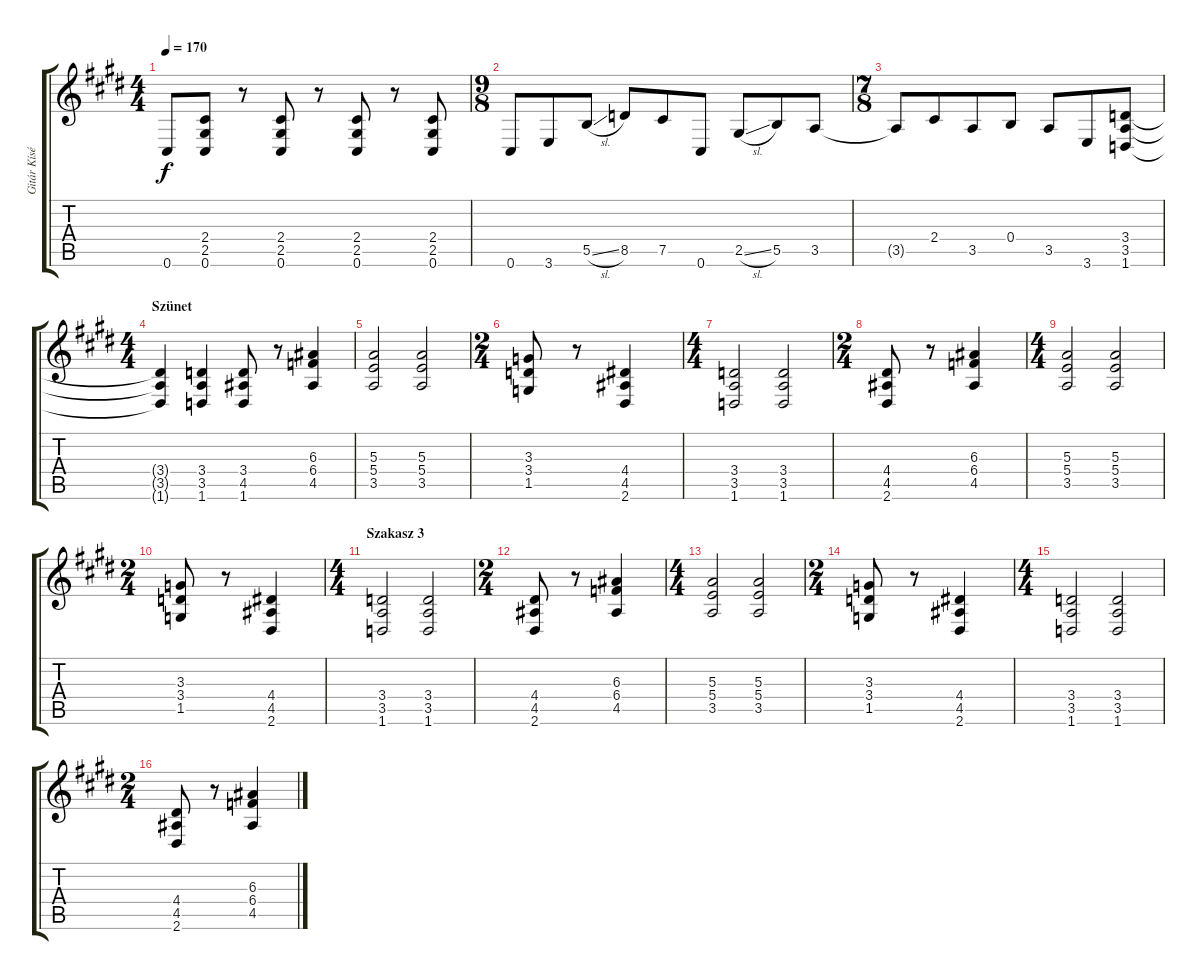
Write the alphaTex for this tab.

\track ("Gitár Kíséret 1" "Gitár Kísé") {instrument distortionguitar}
\staff {score tabs}
\tuning (Db4 Ab3 E3 B2 Gb2 Db2) {hide}
\ts (4 4)
\tempo 170
\clef g2
\ks c#minor
0.6.8{dy f} (2.4 2.5 0.6).8 r.8 (2.4 2.5 0.6).8 r.8 (2.4 2.5 0.6).8 r.8 (2.4 2.5 0.6).8 |
\ts (9 8)
0.6.8 3.6.8 5.5{sl}.8 8.5.8 7.5.8 0.6.8 2.5{sl}.8 5.5.8 3.5.8 |
\ts (7 8)
3.5{t}.8 2.4.8 3.5.8 0.4.8 3.5.8 3.6.8 (3.4 3.5 1.6).8 |
\ts (4 4)
\section ("" "Szünet")
(3.4{t} 3.5{t} 1.6{t}).4 (3.4 3.5 1.6).4 (3.4 4.5 1.6).8 r.8 (6.3 6.4 4.5).4 |
(5.3 5.4 3.5).2 (5.3 5.4 3.5).2 |
\ts (2 4)
(3.3 3.4 1.5).8 r.8 (4.4 4.5 2.6).4 |
\ts (4 4)
(3.4 3.5 1.6).2 (3.4 3.5 1.6).2 |
\ts (2 4)
(4.4 4.5 2.6).8 r.8 (6.3 6.4 4.5).4 |
\ts (4 4)
(5.3 5.4 3.5).2 (5.3 5.4 3.5).2 |
\ts (2 4)
(3.3 3.4 1.5).8 r.8 (4.4 4.5 2.6).4 |
\ts (4 4)
\section ("" "Szakasz 3")
(3.4 3.5 1.6).2 (3.4 3.5 1.6).2 |
\ts (2 4)
(4.4 4.5 2.6).8 r.8 (6.3 6.4 4.5).4 |
\ts (4 4)
(5.3 5.4 3.5).2 (5.3 5.4 3.5).2 |
\ts (2 4)
(3.3 3.4 1.5).8 r.8 (4.4 4.5 2.6).4 |
\ts (4 4)
(3.4 3.5 1.6).2 (3.4 3.5 1.6).2 |
\ts (2 4)
(4.4 4.5 2.6).8 r.8 (6.3 6.4 4.5).4
